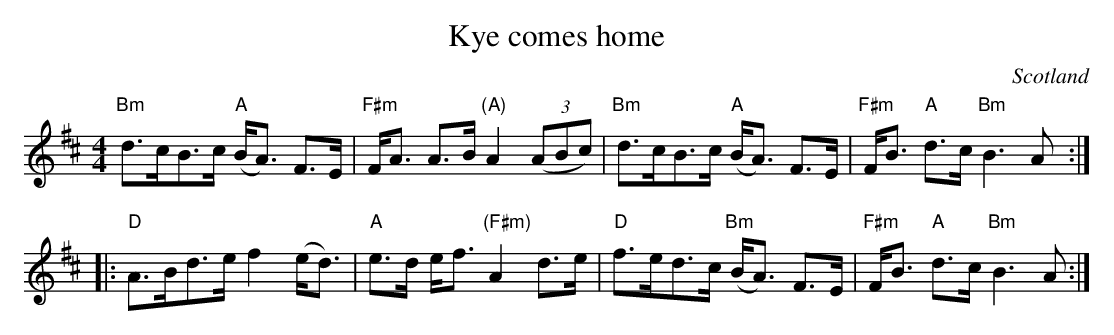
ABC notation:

X:1
T:Kye comes home
O:Scotland
M:4/4
L:1/8
K:D
"Bm"d>cB>c "A"(B<A) F>E|"F#m"F<A A>B "(A)"A2 (3(ABc)|\
"Bm"d>cB>c "A"(B<A) F>E|"F#m"F<B "A"d>c "Bm"B3A:|
|:"D"A>Bd>e f2 (e<d)|"A"e>d e<f "(F#m)"A2 d>e|\
"D"f>ed>c "Bm"(B<A) F>E|"F#m"F<B "A"d>c "Bm"B3A:|
